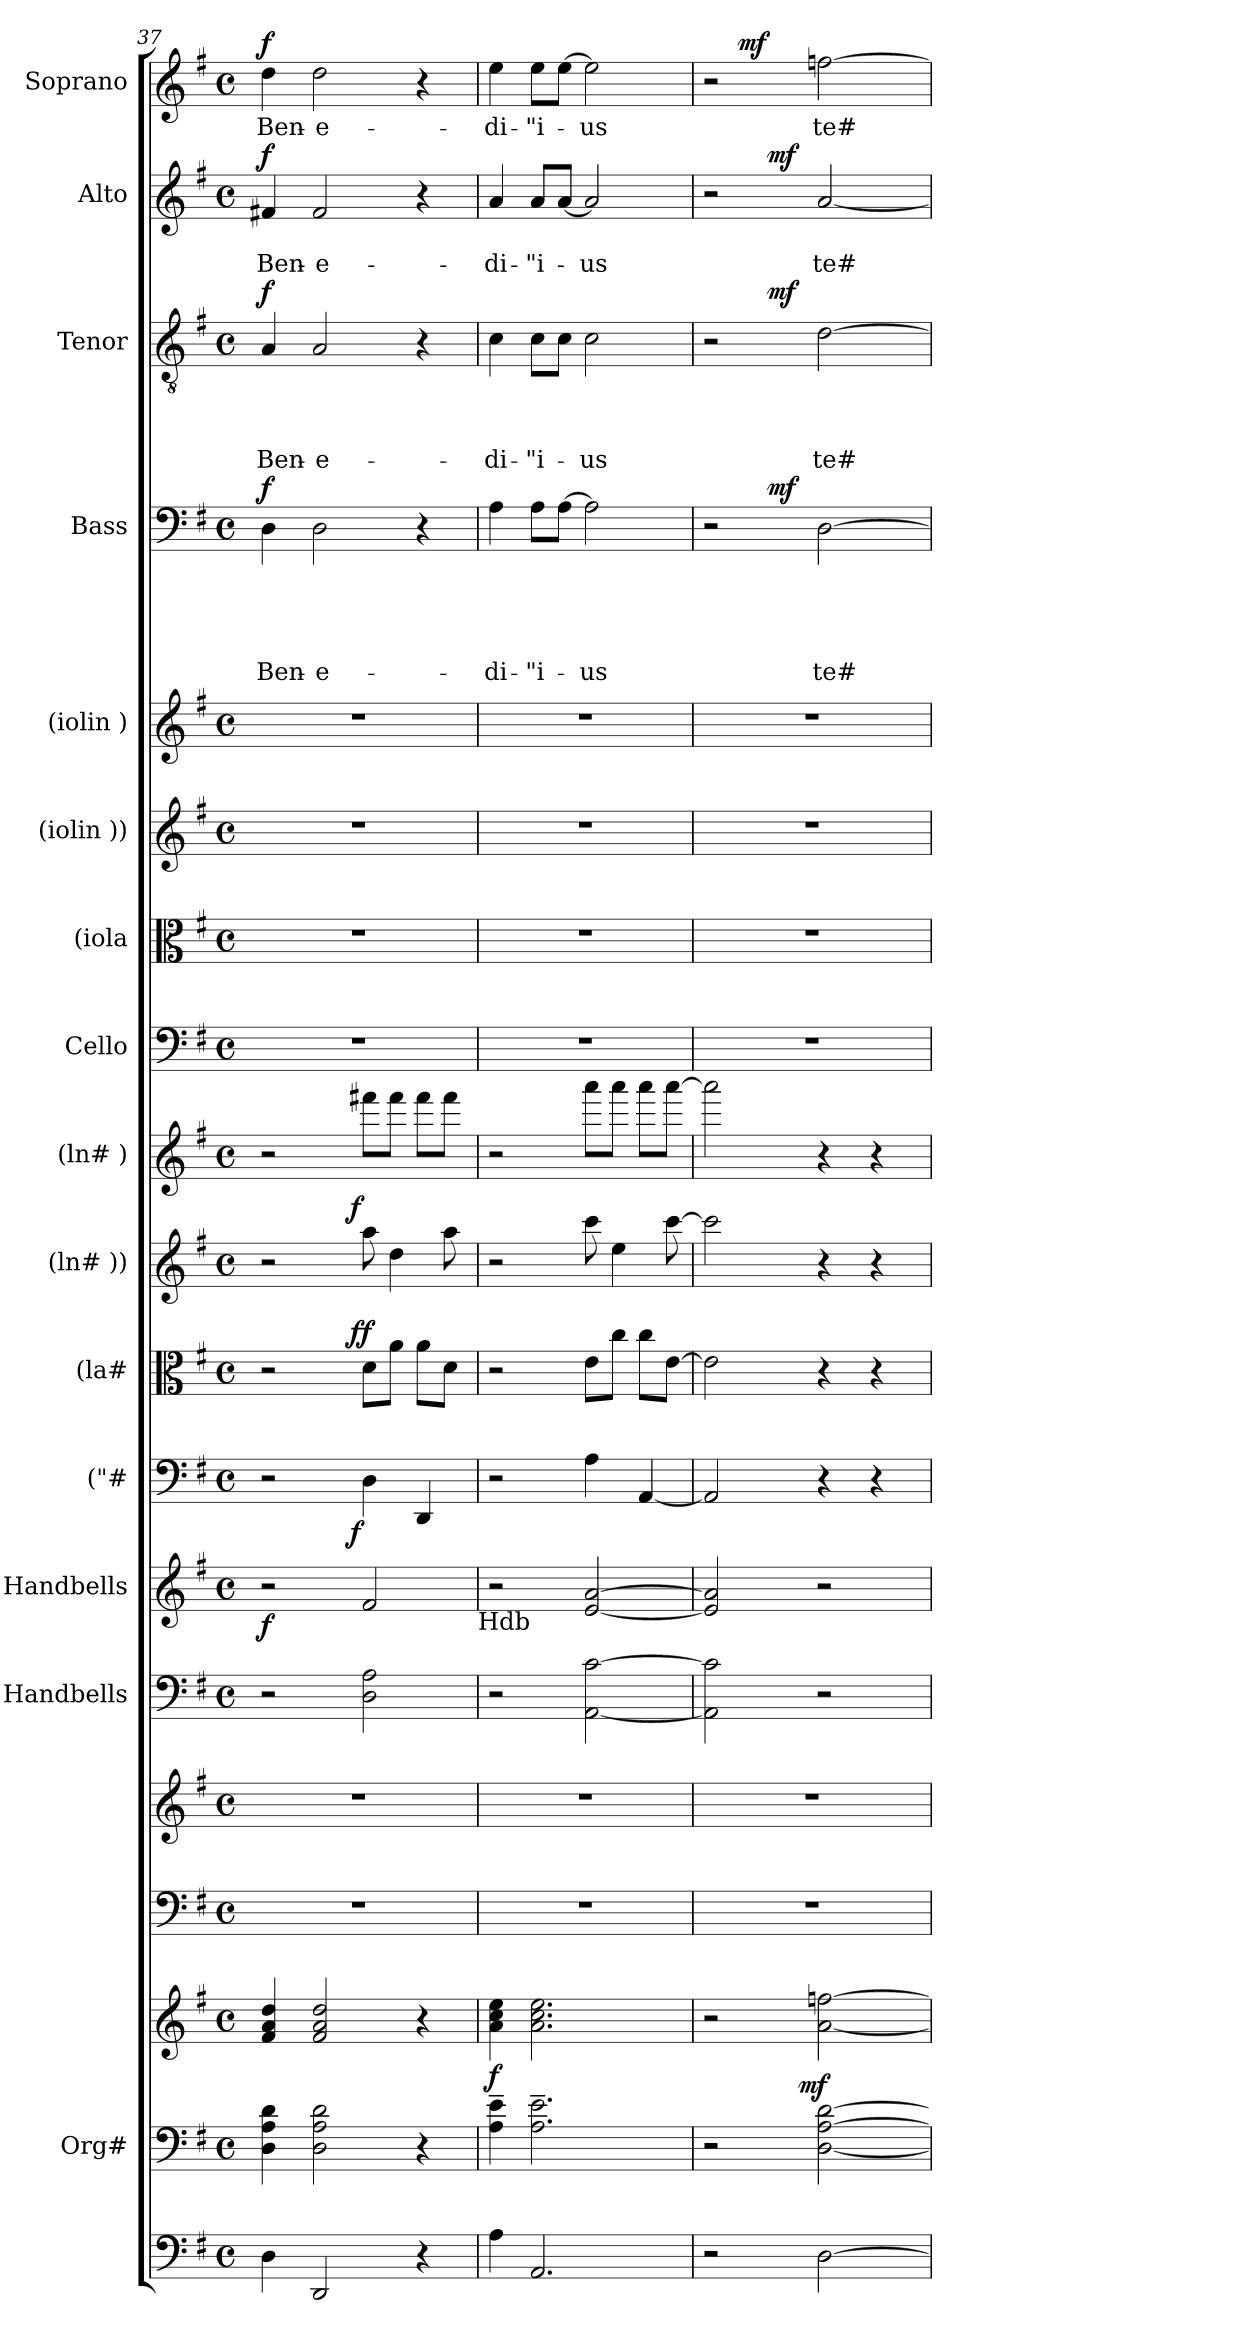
**kern	**kern	**kern	**dynam	**kern	**kern	**kern	**kern	**dynam	**kern	**dynam	**kern	**dynam	**kern	**dynam	**kern	**kern	**kern	**kern	**kern	**kern	**text	**text	**text	**text	**text	**dynam	**kern	**text	**text	**text	**text	**dynam	**kern	**text	**text	**dynam	**kern	**text	**dynam
*part18	*part17	*part17	*part17	*part16	*part15	*part14	*part13	*part13	*part12	*part12	*part11	*part11	*part10	*part10	*part9	*part8	*part7	*part6	*part5	*part4	*part4	*part4	*part4	*part4	*part4	*part4	*part3	*part3	*part3	*part3	*part3	*part3	*part2	*part2	*part2	*part2	*part1	*part1	*part1
*staff19	*staff18	*staff17	*staff17/18	*staff16	*staff15	*staff14	*staff13	*staff13	*staff12	*staff12	*staff11	*staff11	*staff10	*staff10	*staff9	*staff8	*staff7	*staff6	*staff5	*staff4	*staff4	*staff4	*staff4	*staff4	*staff4	*staff4	*staff3	*staff3	*staff3	*staff3	*staff3	*staff3	*staff2	*staff2	*staff2	*staff2	*staff1	*staff1	*staff1
*	*I"Org#	*	*	*	*	*I"Handbells	*I"Handbells	*	*I"("#	*	*I"(la#	*	*I"(ln# ))	*	*I"(ln# )	*I"Cello	*I"(iola	*I"(iolin ))	*I"(iolin )	*I"Bass	*	*	*	*	*	*	*I"Tenor	*	*	*	*	*	*I"Alto	*	*	*	*I"Soprano	*	*
*	*	*	*	*	*	*	*	*	*	*	*I'(la#	*	*I'(ln# ))	*	*I'(ln# )	*	*	*	*	*I'B	*	*	*	*	*	*	*I'T	*	*	*	*	*	*I'A	*	*	*	*I'S	*	*
*clefF4	*clefF4	*clefG2	*	*clefF4	*clefG2	*clefF4	*clefG2	*	*clefF4	*	*clefC3	*	*clefG2	*	*clefG2	*clefF4	*clefC3	*clefG2	*clefG2	*clefF4	*	*	*	*	*	*	*clefGv2	*	*	*	*	*	*clefG2	*	*	*	*clefG2	*	*
*k[f#]	*k[f#]	*k[f#]	*	*k[f#]	*k[f#]	*k[f#]	*k[f#]	*	*k[f#]	*	*k[f#]	*	*k[f#]	*	*k[f#]	*k[f#]	*k[f#]	*k[f#]	*k[f#]	*k[f#]	*	*	*	*	*	*	*k[f#]	*	*	*	*	*	*k[f#]	*	*	*	*k[f#]	*	*
*G:	*G:	*G:	*	*G:	*G:	*G:	*G:	*	*G:	*	*G:	*	*G:	*	*G:	*G:	*G:	*G:	*G:	*G:	*	*	*	*	*	*	*G:	*	*	*	*	*	*G:	*	*	*	*G:	*	*
*M4/4	*M4/4	*M4/4	*	*M4/4	*M4/4	*M4/4	*M4/4	*	*M4/4	*	*M4/4	*	*M4/4	*	*M4/4	*M4/4	*M4/4	*M4/4	*M4/4	*M4/4	*	*	*	*	*	*	*M4/4	*	*	*	*	*	*M4/4	*	*	*	*M4/4	*	*
*met(c)	*met(c)	*met(c)	*	*met(c)	*met(c)	*met(c)	*met(c)	*	*met(c)	*	*met(c)	*	*met(c)	*	*met(c)	*met(c)	*met(c)	*met(c)	*met(c)	*met(c)	*	*	*	*	*	*	*met(c)	*	*	*	*	*	*met(c)	*	*	*	*met(c)	*	*
=37	=37	=37	=37	=37	=37	=37	=37	=37	=37	=37	=37	=37	=37	=37	=37	=37	=37	=37	=37	=37	=37	=37	=37	=37	=37	=37	=37	=37	=37	=37	=37	=37	=37	=37	=37	=37	=37	=37	=37
!	!	!	!	!	!	!	!	!LO:DY:b	!	!	!	!	!	!	!	!	!	!	!	!	!	!	!	!	!LO:LY:b	!LO:DY:a	!	!	!	!	!LO:LY:b	!LO:DY:a	!	!	!LO:LY:b	!LO:DY:a	!	!LO:LY:b	!LO:DY:a
*	*	*	*	*	*	*	*	*	*^	*	*^	*	*^	*	*	*	*	*	*	*	*	*	*	*	*	*	*	*	*	*	*	*	*	*	*	*	*	*	*
4D\	4D\ 4A\ 4d\	4f#/ 4a/ 4dd/	.	1r	1r	2r	2r	f	2r	4...ryy	.	2r	4...ryy	.	2r	4...ryy	.	2r	1r	1r	1r	1r	4D\	.	.	.	.	Ben-	f	4A/	.	.	.	Ben-	f	4f#X/	.	Ben-	f	4dd\	Ben-	f
!	!	!	!	!	!	!	!	!	!	!	!	!	!	!	!	!	!	!	!	!	!	!	!	!	!	!	!	!LO:LY:b:rj	!	!	!	!	!	!LO:LY:b:rj	!	!	!	!LO:LY:b	!	!	!LO:LY:b:rj	!
2DD/	2D\ 2A\ 2d\	2f#/ 2a/ 2dd/	.	.	.	.	.	.	.	.	.	.	.	.	.	.	.	.	.	.	.	.	2D\	.	.	.	.	-e-	.	2A/	.	.	.	-e-	.	2f#/	.	-e-	.	2dd\	-e-	.
!	!	!	!	!	!	!	!	!	!	!	!LO:DY:b	!	!	!LO:DY:a	!	!	!	!	!	!	!	!	!	!	!	!	!	!	!	!	!	!	!	!	!	!	!	!	!	!	!	!
!	!	!	!	!	!	!	!	!	!	!	!	!	!	!LO:DY:n=1:b	!	!	!LO:DY:a	!	!	!	!	!	!	!	!	!	!	!	!	!	!	!	!	!	!	!	!	!	!	!	!	!
.	.	.	.	.	.	.	.	.	.	2ryy	f	.	2ryy	f f	.	2ryy	f	.	.	.	.	.	.	.	.	.	.	.	.	.	.	.	.	.	.	.	.	.	.	.	.	.
.	.	.	.	.	.	2D\ 2A\	2f#/	.	4D\	.	.	8d\L	.	.	8aa\	.	.	8fff#X\L	.	.	.	.	.	.	.	.	.	.	.	.	.	.	.	.	.	.	.	.	.	.	.	.
.	.	.	.	.	.	.	.	.	.	.	.	8a\J	.	.	4dd\	.	.	8fff#\J	.	.	.	.	.	.	.	.	.	.	.	.	.	.	.	.	.	.	.	.	.	.	.	.
4r	4r	4r	.	.	.	.	.	.	4DD/	.	.	8a\L	.	.	.	.	.	8fff#\L	.	.	.	.	4r	.	.	.	.	.	.	4r	.	.	.	.	.	4r	.	.	.	4r	.	.
.	.	.	.	.	.	.	.	.	.	.	.	8d\J	.	.	8aa\	.	.	8fff#\J	.	.	.	.	.	.	.	.	.	.	.	.	.	.	.	.	.	.	.	.	.	.	.	.
.	.	.	.	.	.	.	.	.	.	32ryy	.	.	32ryy	.	.	32ryy	.	.	.	.	.	.	.	.	.	.	.	.	.	.	.	.	.	.	.	.	.	.	.	.	.	.
!	!	!	!	!	!	!	!LO:TX:b:t=Hdb	!	!	!	!	!	!	!	!	!	!	!	!	!	!	!	!	!	!	!	!	!	!	!	!	!	!	!	!	!	!	!	!	!	!	!
=38	=38	=38	=38	=38	=38	=38	=38	=38	=38	=38	=38	=38	=38	=38	=38	=38	=38	=38	=38	=38	=38	=38	=38	=38	=38	=38	=38	=38	=38	=38	=38	=38	=38	=38	=38	=38	=38	=38	=38	=38	=38	=38
!	!	!	!LO:DY:a=2	!	!	!	!	!	!	!	!	!	!	!	!	!	!	!	!	!	!	!	!	!	!	!	!	!LO:LY:b	!	!	!	!	!	!LO:LY:b	!	!	!	!LO:LY:b	!	!	!LO:LY:b	!
*	*	*	*	*	*	*	*	*	*v	*v	*	*	*	*	*v	*v	*	*	*	*	*	*	*	*	*	*	*	*	*	*	*	*	*	*	*	*	*	*	*	*	*	*
*	*	*	*	*	*	*	*	*	*	*	*v	*v	*	*	*	*	*	*	*	*	*	*	*	*	*	*	*	*	*	*	*	*	*	*	*	*	*	*	*	*
4A\	4A\~> 4e\~>	4a\ 4cc\ 4ee\	f	1r	1r	2r	2r	.	2r	.	2r	.	2r	.	2r	1r	1r	1r	1r	4A\	.	.	.	.	-di-	.	4c\	.	.	.	-di-	.	4a/	.	-di-	.	4ee\	-di-	.
!	!	!	!	!	!	!	!	!	!	!	!	!	!	!	!	!	!	!	!	!	!	!	!	!	!LO:LY:b	!	!	!	!	!	!LO:LY:b	!	!	!	!LO:LY:b	!	!	!LO:LY:b	!
2.AA/	2.A\~> 2.e\~>	2.a\ 2.cc\ 2.ee\	.	.	.	.	.	.	.	.	.	.	.	.	.	.	.	.	.	8A\L	.	.	.	.	-"i-	.	8c\L	.	.	.	-"i-	.	8a/L	.	-"i-	.	8ee\L	-"i-	.
.	.	.	.	.	.	.	.	.	.	.	.	.	.	.	.	.	.	.	.	[>8A\J	.	.	.	.	.	.	8c\J	.	.	.	.	.	[<8a/J	.	.	.	[>8ee\J	.	.
!	!	!	!	!	!	!	!	!	!	!	!	!	!	!	!	!	!	!	!	!	!	!	!	!	!LO:LY:b:rj	!	!	!	!	!	!LO:LY:b:rj	!	!	!	!LO:LY:b:rj	!	!	!LO:LY:b:rj	!
.	.	.	.	.	.	[<2AA\ [>2c\	[<2e/ [>2a/	.	4A\	.	8e\L	.	8ccc\	.	8aaa\L	.	.	.	.	2A\]	.	.	.	.	-us	.	2c\	.	.	.	-us	.	2a/]	.	-us	.	2ee\]	-us	.
.	.	.	.	.	.	.	.	.	.	.	8cc\J	.	4ee\	.	8aaa\J	.	.	.	.	.	.	.	.	.	.	.	.	.	.	.	.	.	.	.	.	.	.	.	.
.	.	.	.	.	.	.	.	.	[<4AA/	.	8cc\L	.	.	.	8aaa\L	.	.	.	.	.	.	.	.	.	.	.	.	.	.	.	.	.	.	.	.	.	.	.	.
.	.	.	.	.	.	.	.	.	.	.	[>8e\J	.	[>8ccc\	.	[>8aaa\J	.	.	.	.	.	.	.	.	.	.	.	.	.	.	.	.	.	.	.	.	.	.	.	.
=39	=39	=39	=39	=39	=39	=39	=39	=39	=39	=39	=39	=39	=39	=39	=39	=39	=39	=39	=39	=39	=39	=39	=39	=39	=39	=39	=39	=39	=39	=39	=39	=39	=39	=39	=39	=39	=39	=39	=39
*	*^	*	*	*	*	*	*	*	*	*	*	*	*	*	*	*	*	*	*	*^	*	*	*	*	*	*	*^	*	*	*	*	*	*^	*	*	*	*^	*	*
2r	2r	4..ryy	2r	.	1r	1r	2AA\] 2c\]	2e/] 2a/]	.	2AA/]	.	2e\]	.	2ccc\]	.	2aaa\]	1r	1r	1r	1r	2r	4ryy	.	.	.	.	.	.	2r	4ryy	.	.	.	.	.	2r	4ryy	.	.	.	2r	8.ryy	.	.
!	!	!	!	!	!	!	!	!	!	!	!	!	!	!	!	!	!	!	!	!	!	!	!	!	!	!	!	!	!	!	!	!	!	!	!	!	!	!	!	!	!	!	!	!LO:DY:a
.	.	.	.	.	.	.	.	.	.	.	.	.	.	.	.	.	.	.	.	.	.	.	.	.	.	.	.	.	.	.	.	.	.	.	.	.	.	.	.	.	.	2ryy	.	mf
.	.	.	.	.	.	.	.	.	.	.	.	.	.	.	.	.	.	.	.	.	.	32ryy	.	.	.	.	.	.	.	32ryy	.	.	.	.	.	.	32ryy	.	.	.	.	.	.	.
!	!	!	!	!	!	!	!	!	!	!	!	!	!	!	!	!	!	!	!	!	!	!	!	!	!	!	!	!LO:DY:a	!	!	!	!	!	!	!LO:DY:a	!	!	!	!	!LO:DY:a	!	!	!	!
.	.	.	.	.	.	.	.	.	.	.	.	.	.	.	.	.	.	.	.	.	.	2ryy	.	.	.	.	.	mf	.	2ryy	.	.	.	.	mf	.	2ryy	.	.	mf	.	.	.	.
!	!	!	!	!LO:DY:a=2	!	!	!	!	!	!	!	!	!	!	!	!	!	!	!	!	!	!	!	!	!	!	!	!	!	!	!	!	!	!	!	!	!	!	!	!	!	!	!	!
.	.	2ryy	.	mf	.	.	.	.	.	.	.	.	.	.	.	.	.	.	.	.	.	.	.	.	.	.	.	.	.	.	.	.	.	.	.	.	.	.	.	.	.	.	.	.
!	!	!	!	!	!	!	!	!	!	!	!	!	!	!	!	!	!	!	!	!	!	!	!	!	!	!	!LO:LY:b	!	!	!	!	!	!	!LO:LY:b	!	!	!	!	!LO:LY:b	!	!	!	!LO:LY:b	!
[>2D\	[<2D\ [>2A\ [>2d\	.	[<2a\ [>2ffn\	.	.	.	2r	2r	.	4r	.	4r	.	4r	.	4r	.	.	.	.	[>2D\	.	.	.	.	.	te#	.	[>2d\	.	.	.	.	te#	.	[<2a/	.	.	te#	.	[>2ffn\	.	te#	.
.	.	.	.	.	.	.	.	.	.	.	.	.	.	.	.	.	.	.	.	.	.	.	.	.	.	.	.	.	.	.	.	.	.	.	.	.	.	.	.	.	.	4ryy	.	.
.	.	.	.	.	.	.	.	.	.	4r	.	4r	.	4r	.	4r	.	.	.	.	.	.	.	.	.	.	.	.	.	.	.	.	.	.	.	.	.	.	.	.	.	.	.	.
.	.	.	.	.	.	.	.	.	.	.	.	.	.	.	.	.	.	.	.	.	.	8..ryy	.	.	.	.	.	.	.	8..ryy	.	.	.	.	.	.	8..ryy	.	.	.	.	.	.	.
.	.	16ryy	.	.	.	.	.	.	.	.	.	.	.	.	.	.	.	.	.	.	.	.	.	.	.	.	.	.	.	.	.	.	.	.	.	.	.	.	.	.	.	16ryy	.	.
*	*	*	*	*	*	*	*	*	*	*	*	*	*	*	*	*	*	*	*	*	*v	*v	*	*	*	*	*	*	*	*	*	*	*	*	*	*v	*v	*	*	*	*v	*v	*	*
*	*v	*v	*	*	*	*	*	*	*	*	*	*	*	*	*	*	*	*	*	*	*	*	*	*	*	*	*	*v	*v	*	*	*	*	*	*	*	*	*	*	*	*
=	=	=	=	=	=	=	=	=	=	=	=	=	=	=	=	=	=	=	=	=	=	=	=	=	=	=	=	=	=	=	=	=	=	=	=	=	=	=	=
*-	*-	*-	*-	*-	*-	*-	*-	*-	*-	*-	*-	*-	*-	*-	*-	*-	*-	*-	*-	*-	*-	*-	*-	*-	*-	*-	*-	*-	*-	*-	*-	*-	*-	*-	*-	*-	*-	*-	*-
